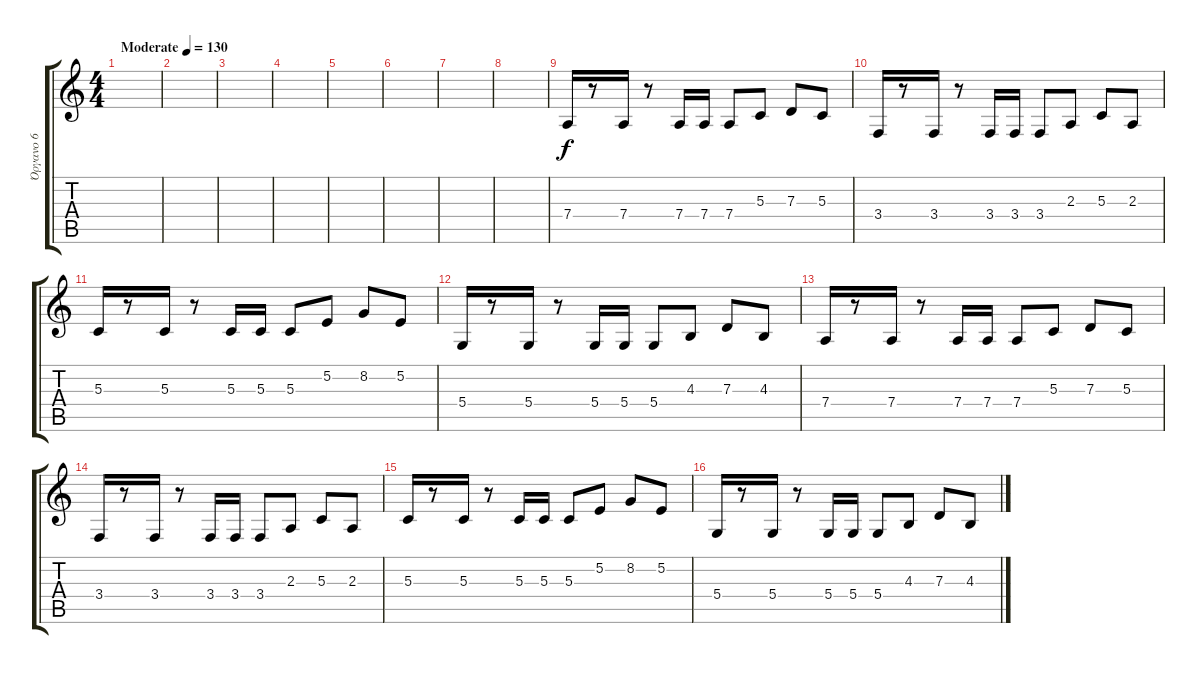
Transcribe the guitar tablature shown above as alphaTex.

\track ("Όργανο 6" "Όργανο 6") {instrument oboe}
\staff {score tabs}
\tuning (E4 B3 G3 D3 A2 E2) {hide}
\ts (4 4)
\tempo (130 "Moderate")
\clef g2
\ks c
|
|
|
|
|
|
|
|
7.4.16 r.8 7.4.16 r.8 7.4.16 7.4.16 7.4.8 5.3.8 7.3.8 5.3.8 |
3.4.16 r.8 3.4.16 r.8 3.4.16 3.4.16 3.4.8 2.3.8 5.3.8 2.3.8 |
5.3.16 r.8 5.3.16 r.8 5.3.16 5.3.16 5.3.8 5.2.8 8.2.8 5.2.8 |
5.4.16 r.8 5.4.16 r.8 5.4.16 5.4.16 5.4.8 4.3.8 7.3.8 4.3.8 |
7.4.16 r.8 7.4.16 r.8 7.4.16 7.4.16 7.4.8 5.3.8 7.3.8 5.3.8 |
3.4.16 r.8 3.4.16 r.8 3.4.16 3.4.16 3.4.8 2.3.8 5.3.8 2.3.8 |
5.3.16 r.8 5.3.16 r.8 5.3.16 5.3.16 5.3.8 5.2.8 8.2.8 5.2.8 |
5.4.16 r.8 5.4.16 r.8 5.4.16 5.4.16 5.4.8 4.3.8 7.3.8 4.3.8
